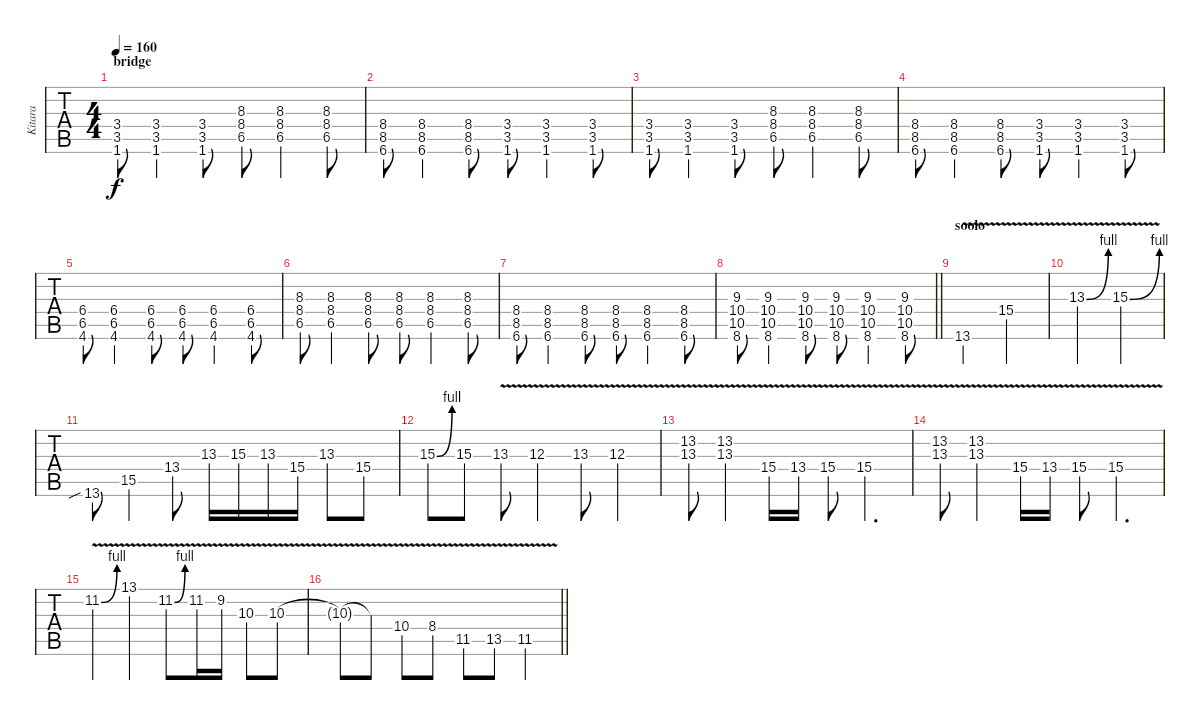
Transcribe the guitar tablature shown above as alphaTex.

\track ("Kitara" "Kitara") {instrument distortionguitar}
\staff {tabs}
\tuning (E4 B3 G3 D3 A2 E2) {hide}
\ts (4 4)
\section ("" "bridge")
\tempo 160
\clef g2
\ks c
(3.4 3.5 1.6).8{dy f} (3.4 3.5 1.6).4 (3.4 3.5 1.6).8 (8.3 8.4 6.5).8 (8.3 8.4 6.5).4 (8.3 8.4 6.5).8 |
(8.4 8.5 6.6).8 (8.4 8.5 6.6).4 (8.4 8.5 6.6).8 (3.4 3.5 1.6).8 (3.4 3.5 1.6).4 (3.4 3.5 1.6).8 |
(3.4 3.5 1.6).8 (3.4 3.5 1.6).4 (3.4 3.5 1.6).8 (8.3 8.4 6.5).8 (8.3 8.4 6.5).4 (8.3 8.4 6.5).8 |
(8.4 8.5 6.6).8 (8.4 8.5 6.6).4 (8.4 8.5 6.6).8 (3.4 3.5 1.6).8 (3.4 3.5 1.6).4 (3.4 3.5 1.6).8 |
(6.4 6.5 4.6).8 (6.4 6.5 4.6).4 (6.4 6.5 4.6).8 (6.4 6.5 4.6).8 (6.4 6.5 4.6).4 (6.4 6.5 4.6).8 |
(8.3 8.4 6.5).8 (8.3 8.4 6.5).4 (8.3 8.4 6.5).8 (8.3 8.4 6.5).8 (8.3 8.4 6.5).4 (8.3 8.4 6.5).8 |
(8.4 8.5 6.6).8 (8.4 8.5 6.6).4 (8.4 8.5 6.6).8 (8.4 8.5 6.6).8 (8.4 8.5 6.6).4 (8.4 8.5 6.6).8 |
\barLineRight lightlight
(9.3 10.4 10.5 8.6).8 (9.3 10.4 10.5 8.6).4 (9.3 10.4 10.5 8.6).8 (9.3 10.4 10.5 8.6).8 (9.3 10.4 10.5 8.6).4 (9.3 10.4 10.5 8.6).8 |
\section ("" "soolo")
13.6{v}.2 15.4{v}.2 |
13.3{be (bend 0 0 60 4) v}.2 15.3{be (bend 0 0 60 4) v}.2 |
13.6{sib}.8 15.5.4 13.4.8 13.3.16 15.3.16 13.3.16 15.4.16 13.3.8 15.4.8 |
15.3{be (bend 0 0 60 4)}.8 15.3.8 13.3{v}.8 12.3{v}.4 13.3{v}.8 12.3{v}.4 |
(13.2{v} 13.3{v}).8 (13.2{v} 13.3{v}).4 15.4{v}.16 13.4{v}.16 15.4{v}.8 15.4{v}.4{d} |
(13.2{v} 13.3{v}).8 (13.2{v} 13.3{v}).4 15.4{v}.16 13.4{v}.16 15.4{v}.8 15.4{v}.4{d} |
11.2{be (bend 0 0 60 4) v}.4 13.1{v}.4 11.2{be (bend 0 0 60 4) v}.8 11.2{v}.16 9.2{v}.16 10.3{v}.8 10.3{v}.8 |
\barLineRight lightlight
10.3{v t}.8 10.3{v t}.8 10.4{v}.8 8.4{v}.8 11.5{v}.8 13.5{v}.8 11.5{v}.4
